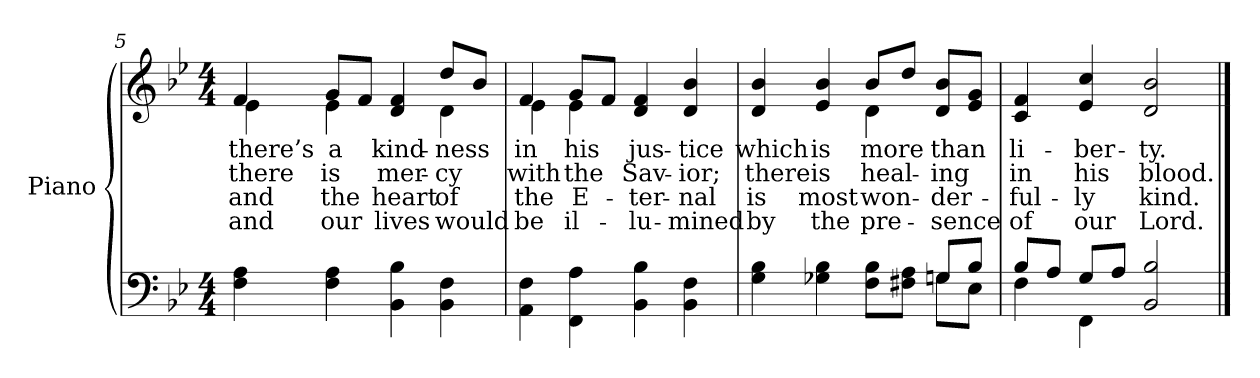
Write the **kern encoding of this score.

**kern	**kern	**text	**text	**text	**text
*part2	*part1	*part1	*part1	*part1	*part1
*staff2	*staff1	*staff1	*staff1	*staff1	*staff1
*I"Piano	*I"Piano	*	*	*	*
*I'Pno.	*I'Pno.	*	*	*	*
*clefF4	*clefG2	*	*	*	*
*k[b-e-]	*k[b-e-]	*	*	*	*
*B-:	*B-:	*	*	*	*
*M4/4	*M4/4	*	*	*	*
=5	=5	=5	=5	=5	=5
!	!	!LO:LY:b:color=#000000	!LO:LY:b:color=#000000	!LO:LY:b:color=#000000	!LO:LY:b:color=#000000
*	*^	*	*	*	*
4Fi\ 4Ai	4fi/	4e-i\	there’s	there	and	and
!	!	!	!LO:LY:b:color=#000000	!LO:LY:b:color=#000000	!LO:LY:b:color=#000000	!LO:LY:b:color=#000000
4Fi\ 4Ai	8gi/L	4e-i\	a	is	the	our
.	8fi/J	.	.	.	.	.
!	!	!	!LO:LY:b:color=#000000	!LO:LY:b:color=#000000	!LO:LY:b:color=#000000	!LO:LY:b:color=#000000
4BB-i\ 4B-i	4di/ 4fi	4ryy	kind-	mer-	heart	lives
!	!	!	!LO:LY:b:color=#000000	!LO:LY:b:color=#000000	!LO:LY:b:color=#000000	!LO:LY:b:color=#000000
4BB-i\ 4Fi	8ddi/L	4di\	-ness	-cy	of	would
.	8b-i/J	.	.	.	.	.
!!LO:LB:g=z	!!
=6	=6	=6	=6	=6	=6	=6
!	!	!	!LO:LY:b:color=#000000	!LO:LY:b:color=#000000	!LO:LY:b:color=#000000	!LO:LY:b:color=#000000
4AAi\ 4Fi	4fi/	4e-i\	in	with	the	be
!	!	!	!LO:LY:b:color=#000000	!LO:LY:b:color=#000000	!LO:LY:b:color=#000000	!LO:LY:b:color=#000000
4FFi\ 4Ai	8gi/L	4e-i\	his	the	E-	-il-
.	8fi/J	.	.	.	.	.
!	!	!	!LO:LY:b:color=#000000	!LO:LY:b:color=#000000	!LO:LY:b:color=#000000	!LO:LY:b:color=#000000
4BB-i\ 4B-i	4di/ 4fi	2ryy	jus-	Sav-	-ter-	-lu-
!	!	!	!LO:LY:b:color=#000000	!LO:LY:b:color=#000000	!LO:LY:b:color=#000000	!LO:LY:b:color=#000000
4BB-i\ 4Fi	4di/ 4b-i	.	-tice	-ior;	-nal	mined
=7	=7	=7	=7	=7	=7	=7
*^	*	*	*	*	*	*
!	!	!	!	!LO:LY:b:color=#000000	!LO:LY:b:color=#000000	!LO:LY:b:color=#000000	!LO:LY:b:color=#000000
4Gi\ 4B-i	2.ryy	4di/ 4b-i	2ryy	which	there	is	by
!	!	!	!	!LO:LY:b:color=#000000	!LO:LY:b:color=#000000	!LO:LY:b:color=#000000	!LO:LY:b:color=#000000
4G-Xi\ 4B-i	.	4e-i/ 4b-i	.	is	is	most	the
!	!	!	!	!LO:LY:b:color=#000000	!LO:LY:b:color=#000000	!LO:LY:b:color=#000000	!LO:LY:b:color=#000000
8Fi\ 8B-i\L	.	8b-i/L	4di\	more	heal-	won-	-pre-
8F#Xi\ 8Ai\J	.	8ddi/J	.	.	.	.	.
!	!	!	!	!LO:LY:b:color=#000000	!LO:LY:b:color=#000000	!LO:LY:b:color=#000000	!LO:LY:b:color=#000000
8Gni/L	8Gi\L	8di/ 8b-i/L	4ryy	than	-ing	-der-	-sence
8B-i/J	8E-i\J	8e-i/ 8gi/J	.	.	.	.	.
*	*	*v	*v	*	*	*	*
=8	=8	=8	=8	=8	=8	=8
!	!	!	!LO:LY:b:color=#000000	!LO:LY:b:color=#000000	!LO:LY:b:color=#000000	!LO:LY:b:color=#000000
8B-i/L	4Fi\	4ci/ 4fi	li-	in	ful-	-of
8Ai/J	.	.	.	.	.	.
!	!	!	!LO:LY:b:color=#000000	!LO:LY:b:color=#000000	!LO:LY:b:color=#000000	!LO:LY:b:color=#000000
8Gi/L	4FFi\	4e-i/ 4cci	-ber-	his	ly	our
8Ai/J	.	.	.	.	.	.
!	!	!	!LO:LY:b:color=#000000	!LO:LY:b:color=#000000	!LO:LY:b:color=#000000	!LO:LY:b:color=#000000
2BB-i/ 2B-i	2ryy	2di/ 2b-i	-ty.	blood.	kind.	Lord.
*v	*v	*	*	*	*	*
==	==	==	==	==	==
*-	*-	*-	*-	*-	*-
